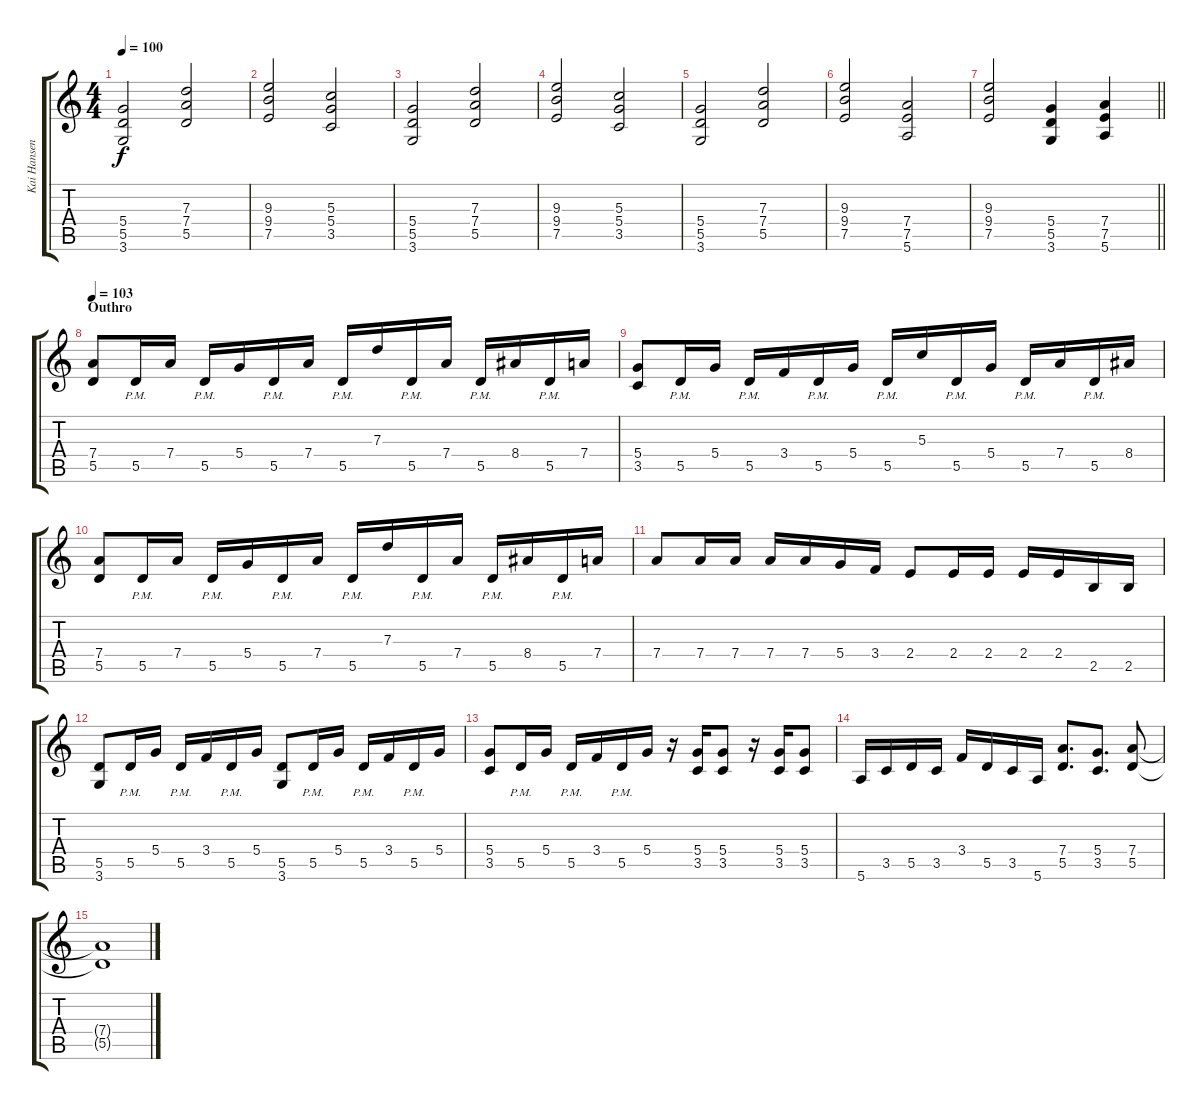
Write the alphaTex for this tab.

\track ("Kai Hansen" "Kai Hansen") {instrument distortionguitar}
\staff {score tabs}
\tuning (E4 B3 G3 D3 A2 E2) {hide}
\ts (4 4)
\tempo 100
\clef g2
\ks c
(5.4 5.5 3.6).2{dy f} (7.3 7.4 5.5).2 |
(9.3 9.4 7.5).2 (5.3 5.4 3.5).2 |
(5.4 5.5 3.6).2 (7.3 7.4 5.5).2 |
(9.3 9.4 7.5).2 (5.3 5.4 3.5).2 |
(5.4 5.5 3.6).2 (7.3 7.4 5.5).2 |
(9.3 9.4 7.5).2 (7.4 7.5 5.6).2 |
\barLineRight lightlight
(9.3 9.4 7.5).2 (5.4 5.5 3.6).4 (7.4 7.5 5.6).4 |
\section ("" "Outhro")
\tempo 103
(7.4 5.5).8 5.5{pm}.16 7.4.16 5.5{pm}.16 5.4.16 5.5{pm}.16 7.4.16 5.5{pm}.16 7.3.16 5.5{pm}.16 7.4.16 5.5{pm}.16 8.4.16 5.5{pm}.16 7.4.16 |
(5.4 3.5).8 5.5{pm}.16 5.4.16 5.5{pm}.16 3.4.16 5.5{pm}.16 5.4.16 5.5{pm}.16 5.3.16 5.5{pm}.16 5.4.16 5.5{pm}.16 7.4.16 5.5{pm}.16 8.4.16 |
(7.4 5.5).8 5.5{pm}.16 7.4.16 5.5{pm}.16 5.4.16 5.5{pm}.16 7.4.16 5.5{pm}.16 7.3.16 5.5{pm}.16 7.4.16 5.5{pm}.16 8.4.16 5.5{pm}.16 7.4.16 |
7.4.8 7.4.16 7.4.16 7.4.16 7.4.16 5.4.16 3.4.16 2.4.8 2.4.16 2.4.16 2.4.16 2.4.16 2.5.16 2.5.16 |
(5.5 3.6).8 5.5{pm}.16 5.4.16 5.5{pm}.16 3.4.16 5.5{pm}.16 5.4.16 (5.5 3.6).8 5.5{pm}.16 5.4.16 5.5{pm}.16 3.4.16 5.5{pm}.16 5.4.16 |
(5.4 3.5).8 5.5{pm}.16 5.4.16 5.5{pm}.16 3.4.16 5.5{pm}.16 5.4.16 r.16 (5.4 3.5).16 (5.4 3.5).8 r.16 (5.4 3.5).16 (5.4 3.5).8 |
5.6.16 3.5.16 5.5.16 3.5.16 3.4.16 5.5.16 3.5.16 5.6.16 (7.4 5.5).8{d} (5.4 3.5).8{d} (7.4 5.5).8 |
(7.4{t} 5.5{t}).1
